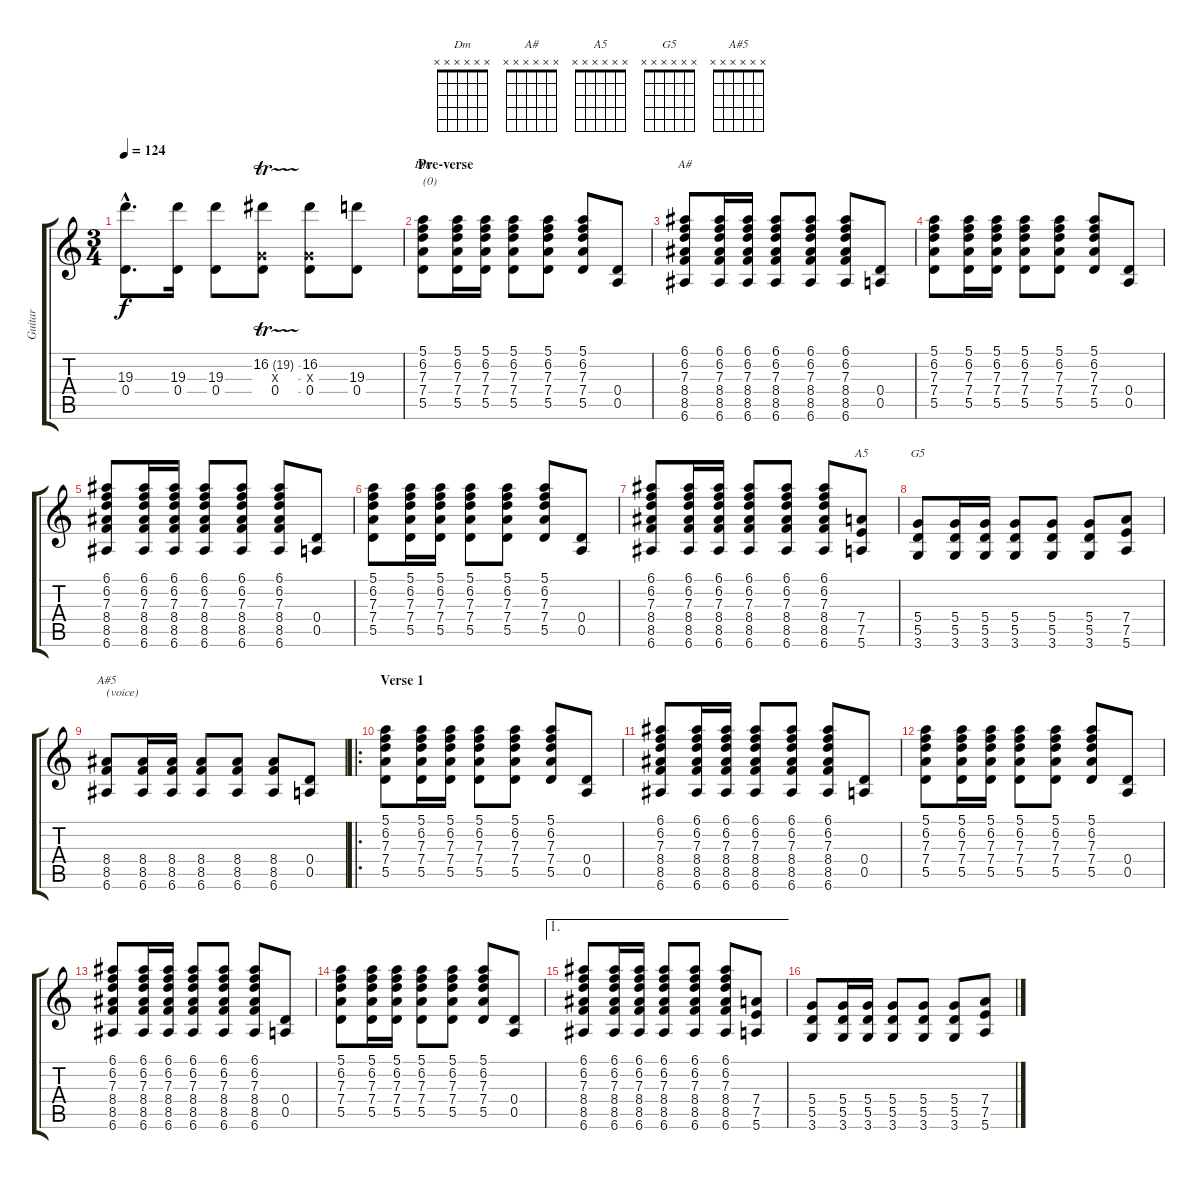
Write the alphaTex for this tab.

\track ("Guitar" "Guitar") {instrument distortionguitar}
\staff {score tabs}
\tuning (E4 B3 G3 D3 A2 E2) {hide}
\chord ("Dm" x x x x x x)
\chord ("A#" x x x x x x)
\chord ("A5" x x x x x x)
\chord ("G5" x x x x x x)
\chord ("A#5" x x x x x x)
\ts (3 4)
\tempo 124
\clef g2
\ks c
(19.3{hac} 0.4{hac}).8{d dy f} (19.3 0.4).16 (19.3 0.4).8 (16.2{tr (19 32)} 0.3{x} 0.4).8 (16.2 0.3{x} 0.4).8 (19.3 0.4).8 |
\section ("" "Pre-verse")
(5.1 6.2 7.3 7.4 5.5).8{ch "Dm" txt "(0)" balance 0} (5.1 6.2 7.3 7.4 5.5).16 (5.1 6.2 7.3 7.4 5.5).16 (5.1 6.2 7.3 7.4 5.5).8 (5.1 6.2 7.3 7.4 5.5).8 (5.1 6.2 7.3 7.4 5.5).8 (0.4 0.5).8 |
(6.1 6.2 7.3 8.4 8.5 6.6).8{ch "A#"} (6.1 6.2 7.3 8.4 8.5 6.6).16 (6.1 6.2 7.3 8.4 8.5 6.6).16 (6.1 6.2 7.3 8.4 8.5 6.6).8 (6.1 6.2 7.3 8.4 8.5 6.6).8 (6.1 6.2 7.3 8.4 8.5 6.6).8 (0.4 0.5).8 |
(5.1 6.2 7.3 7.4 5.5).8 (5.1 6.2 7.3 7.4 5.5).16 (5.1 6.2 7.3 7.4 5.5).16 (5.1 6.2 7.3 7.4 5.5).8 (5.1 6.2 7.3 7.4 5.5).8 (5.1 6.2 7.3 7.4 5.5).8 (0.4 0.5).8 |
(6.1 6.2 7.3 8.4 8.5 6.6).8 (6.1 6.2 7.3 8.4 8.5 6.6).16 (6.1 6.2 7.3 8.4 8.5 6.6).16 (6.1 6.2 7.3 8.4 8.5 6.6).8 (6.1 6.2 7.3 8.4 8.5 6.6).8 (6.1 6.2 7.3 8.4 8.5 6.6).8 (0.4 0.5).8 |
(5.1 6.2 7.3 7.4 5.5).8 (5.1 6.2 7.3 7.4 5.5).16 (5.1 6.2 7.3 7.4 5.5).16 (5.1 6.2 7.3 7.4 5.5).8 (5.1 6.2 7.3 7.4 5.5).8 (5.1 6.2 7.3 7.4 5.5).8 (0.4 0.5).8 |
(6.1 6.2 7.3 8.4 8.5 6.6).8 (6.1 6.2 7.3 8.4 8.5 6.6).16 (6.1 6.2 7.3 8.4 8.5 6.6).16 (6.1 6.2 7.3 8.4 8.5 6.6).8 (6.1 6.2 7.3 8.4 8.5 6.6).8 (6.1 6.2 7.3 8.4 8.5 6.6).8 (7.4 7.5 5.6).8{ch "A5"} |
(5.4 5.5 3.6).8{ch "G5"} (5.4 5.5 3.6).16 (5.4 5.5 3.6).16 (5.4 5.5 3.6).8 (5.4 5.5 3.6).8 (5.4 5.5 3.6).8 (7.4 7.5 5.6).8 |
(8.4 8.5 6.6).8{ch "A#5" txt "(voice)"} (8.4 8.5 6.6).16 (8.4 8.5 6.6).16 (8.4 8.5 6.6).8 (8.4 8.5 6.6).8 (8.4 8.5 6.6).8 (0.4 0.5).8 |
\ro
\section ("" "Verse 1")
(5.1 6.2 7.3 7.4 5.5).8 (5.1 6.2 7.3 7.4 5.5).16 (5.1 6.2 7.3 7.4 5.5).16 (5.1 6.2 7.3 7.4 5.5).8 (5.1 6.2 7.3 7.4 5.5).8 (5.1 6.2 7.3 7.4 5.5).8 (0.4 0.5).8 |
(6.1 6.2 7.3 8.4 8.5 6.6).8 (6.1 6.2 7.3 8.4 8.5 6.6).16 (6.1 6.2 7.3 8.4 8.5 6.6).16 (6.1 6.2 7.3 8.4 8.5 6.6).8 (6.1 6.2 7.3 8.4 8.5 6.6).8 (6.1 6.2 7.3 8.4 8.5 6.6).8 (0.4 0.5).8 |
(5.1 6.2 7.3 7.4 5.5).8 (5.1 6.2 7.3 7.4 5.5).16 (5.1 6.2 7.3 7.4 5.5).16 (5.1 6.2 7.3 7.4 5.5).8 (5.1 6.2 7.3 7.4 5.5).8 (5.1 6.2 7.3 7.4 5.5).8 (0.4 0.5).8 |
(6.1 6.2 7.3 8.4 8.5 6.6).8 (6.1 6.2 7.3 8.4 8.5 6.6).16 (6.1 6.2 7.3 8.4 8.5 6.6).16 (6.1 6.2 7.3 8.4 8.5 6.6).8 (6.1 6.2 7.3 8.4 8.5 6.6).8 (6.1 6.2 7.3 8.4 8.5 6.6).8 (0.4 0.5).8 |
(5.1 6.2 7.3 7.4 5.5).8 (5.1 6.2 7.3 7.4 5.5).16 (5.1 6.2 7.3 7.4 5.5).16 (5.1 6.2 7.3 7.4 5.5).8 (5.1 6.2 7.3 7.4 5.5).8 (5.1 6.2 7.3 7.4 5.5).8 (0.4 0.5).8 |
\ae 1
(6.1 6.2 7.3 8.4 8.5 6.6).8 (6.1 6.2 7.3 8.4 8.5 6.6).16 (6.1 6.2 7.3 8.4 8.5 6.6).16 (6.1 6.2 7.3 8.4 8.5 6.6).8 (6.1 6.2 7.3 8.4 8.5 6.6).8 (6.1 6.2 7.3 8.4 8.5 6.6).8 (7.4 7.5 5.6).8 |
(5.4 5.5 3.6).8 (5.4 5.5 3.6).16 (5.4 5.5 3.6).16 (5.4 5.5 3.6).8 (5.4 5.5 3.6).8 (5.4 5.5 3.6).8 (7.4 7.5 5.6).8
